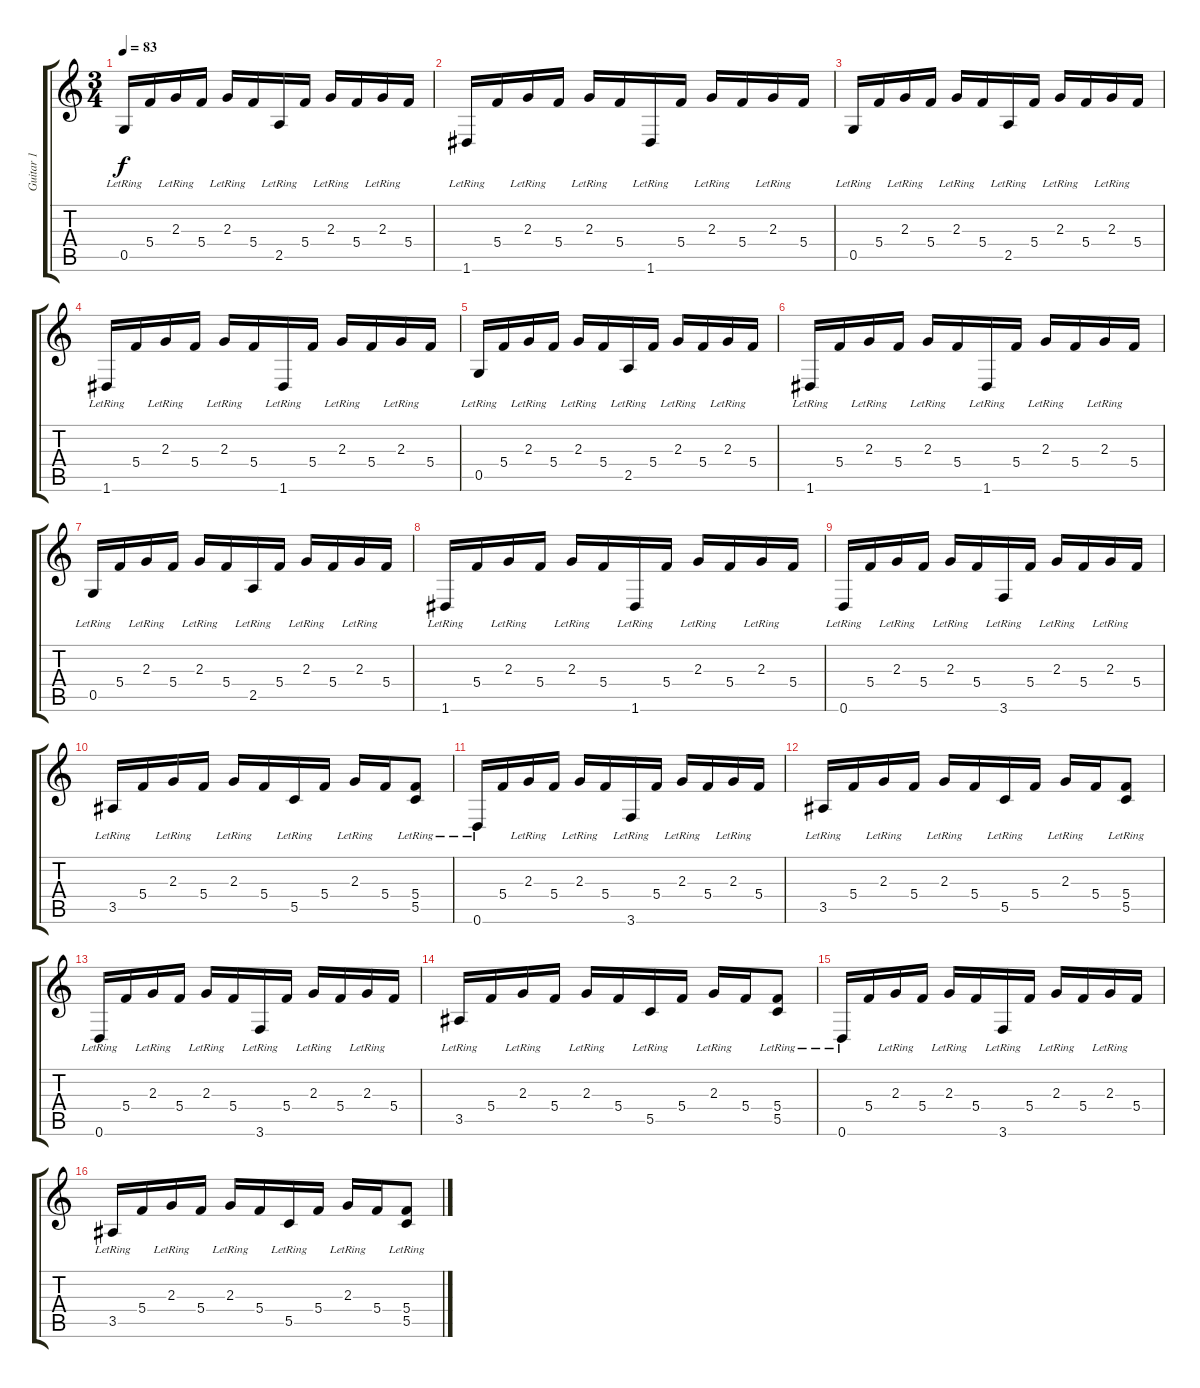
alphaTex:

\track ("Guitar 1" "Guitar 1") {instrument acousticguitarsteel}
\staff {score tabs}
\tuning (D4 A3 F3 C3 G2 D2) {hide}
\ts (3 4)
\tempo 83
\clef g2
\ks c
0.5{lr}.16{dy f} 5.4.16 2.3{lr}.16 5.4.16 2.3{lr}.16 5.4.16 2.5{lr}.16 5.4.16 2.3{lr}.16 5.4.16 2.3{lr}.16 5.4.16 |
1.6{lr}.16 5.4.16 2.3{lr}.16 5.4.16 2.3{lr}.16 5.4.16 1.6{lr}.16 5.4.16 2.3{lr}.16 5.4.16 2.3{lr}.16 5.4.16 |
0.5{lr}.16 5.4.16 2.3{lr}.16 5.4.16 2.3{lr}.16 5.4.16 2.5{lr}.16 5.4.16 2.3{lr}.16 5.4.16 2.3{lr}.16 5.4.16 |
1.6{lr}.16 5.4.16 2.3{lr}.16 5.4.16 2.3{lr}.16 5.4.16 1.6{lr}.16 5.4.16 2.3{lr}.16 5.4.16 2.3{lr}.16 5.4.16 |
0.5{lr}.16 5.4.16 2.3{lr}.16 5.4.16 2.3{lr}.16 5.4.16 2.5{lr}.16 5.4.16 2.3{lr}.16 5.4.16 2.3{lr}.16 5.4.16 |
1.6{lr}.16 5.4.16 2.3{lr}.16 5.4.16 2.3{lr}.16 5.4.16 1.6{lr}.16 5.4.16 2.3{lr}.16 5.4.16 2.3{lr}.16 5.4.16 |
0.5{lr}.16 5.4.16 2.3{lr}.16 5.4.16 2.3{lr}.16 5.4.16 2.5{lr}.16 5.4.16 2.3{lr}.16 5.4.16 2.3{lr}.16 5.4.16 |
1.6{lr}.16 5.4.16 2.3{lr}.16 5.4.16 2.3{lr}.16 5.4.16 1.6{lr}.16 5.4.16 2.3{lr}.16 5.4.16 2.3{lr}.16 5.4.16 |
0.6{lr}.16 5.4.16 2.3{lr}.16 5.4.16 2.3{lr}.16 5.4.16 3.6{lr}.16 5.4.16 2.3{lr}.16 5.4.16 2.3{lr}.16 5.4.16 |
3.5{lr}.16 5.4.16 2.3{lr}.16 5.4.16 2.3{lr}.16 5.4.16 5.5{lr}.16 5.4.16 2.3{lr}.16 5.4.16 (5.4 5.5{lr}).8 |
0.6{lr}.16 5.4.16 2.3{lr}.16 5.4.16 2.3{lr}.16 5.4.16 3.6{lr}.16 5.4.16 2.3{lr}.16 5.4.16 2.3{lr}.16 5.4.16 |
3.5{lr}.16 5.4.16 2.3{lr}.16 5.4.16 2.3{lr}.16 5.4.16 5.5{lr}.16 5.4.16 2.3{lr}.16 5.4.16 (5.4 5.5{lr}).8 |
0.6{lr}.16 5.4.16 2.3{lr}.16 5.4.16 2.3{lr}.16 5.4.16 3.6{lr}.16 5.4.16 2.3{lr}.16 5.4.16 2.3{lr}.16 5.4.16 |
3.5{lr}.16 5.4.16 2.3{lr}.16 5.4.16 2.3{lr}.16 5.4.16 5.5{lr}.16 5.4.16 2.3{lr}.16 5.4.16 (5.4 5.5{lr}).8 |
0.6{lr}.16 5.4.16 2.3{lr}.16 5.4.16 2.3{lr}.16 5.4.16 3.6{lr}.16 5.4.16 2.3{lr}.16 5.4.16 2.3{lr}.16 5.4.16 |
3.5{lr}.16 5.4.16 2.3{lr}.16 5.4.16 2.3{lr}.16 5.4.16 5.5{lr}.16 5.4.16 2.3{lr}.16 5.4.16 (5.4 5.5{lr}).8
